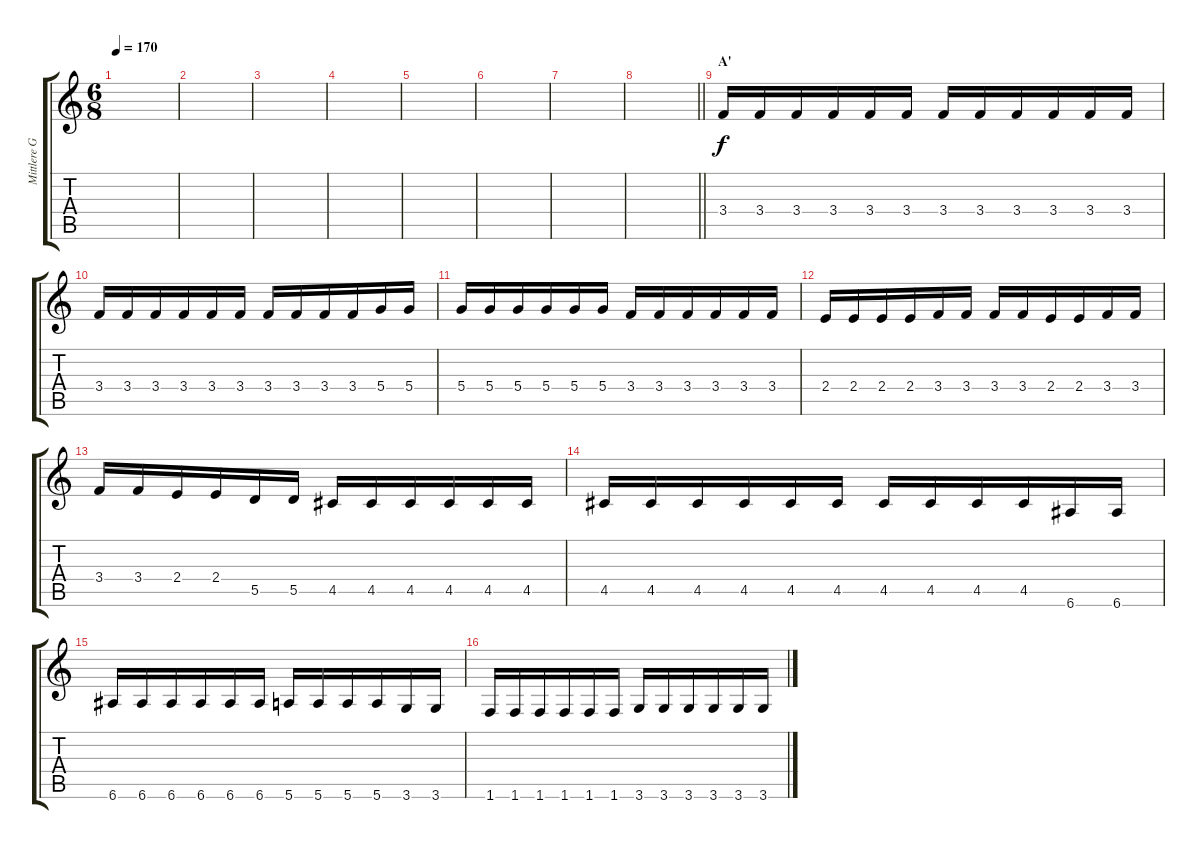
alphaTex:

\track ("Mittlere Gitarre" "Mittlere G") {instrument overdrivenguitar}
\staff {score tabs}
\tuning (E4 B3 G3 D3 A2 E2) {hide}
\ts (6 8)
\tempo 170
\clef g2
\ks c
|
|
|
|
|
|
|
\barLineRight lightlight
|
\section ("" "A'")
3.4.16 3.4.16 3.4.16 3.4.16 3.4.16 3.4.16 3.4.16 3.4.16 3.4.16 3.4.16 3.4.16 3.4.16 |
3.4.16 3.4.16 3.4.16 3.4.16 3.4.16 3.4.16 3.4.16 3.4.16 3.4.16 3.4.16 5.4.16 5.4.16 |
5.4.16 5.4.16 5.4.16 5.4.16 5.4.16 5.4.16 3.4.16 3.4.16 3.4.16 3.4.16 3.4.16 3.4.16 |
2.4.16 2.4.16 2.4.16 2.4.16 3.4.16 3.4.16 3.4.16 3.4.16 2.4.16 2.4.16 3.4.16 3.4.16 |
3.4.16 3.4.16 2.4.16 2.4.16 5.5.16 5.5.16 4.5.16 4.5.16 4.5.16 4.5.16 4.5.16 4.5.16 |
4.5.16 4.5.16 4.5.16 4.5.16 4.5.16 4.5.16 4.5.16 4.5.16 4.5.16 4.5.16 6.6.16 6.6.16 |
6.6.16 6.6.16 6.6.16 6.6.16 6.6.16 6.6.16 5.6.16 5.6.16 5.6.16 5.6.16 3.6.16 3.6.16 |
1.6.16 1.6.16 1.6.16 1.6.16 1.6.16 1.6.16 3.6.16 3.6.16 3.6.16 3.6.16 3.6.16 3.6.16
